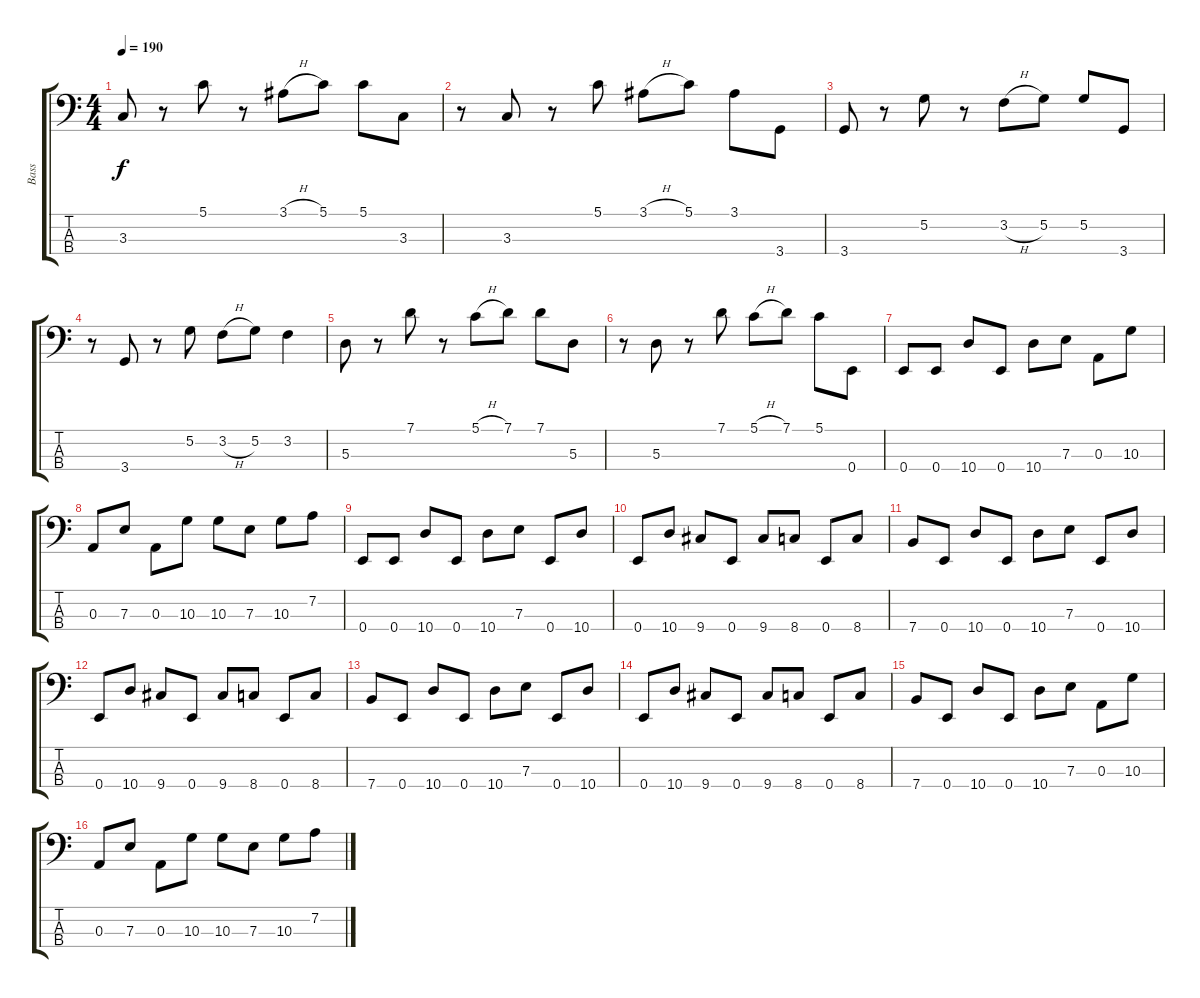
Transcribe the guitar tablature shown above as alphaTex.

\track ("Bass" "Bass") {instrument electricbassfinger}
\staff {score tabs}
\tuning (G2 D2 A1 E1) {hide}
\ts (4 4)
\tempo 190
\clef f4
\ks c
3.3.8{dy f} r.8 5.1.8 r.8 3.1{h}.8 5.1.8 5.1.8 3.3.8 |
r.8 3.3.8 r.8 5.1.8 3.1{h}.8 5.1.8 3.1.8 3.4.8 |
3.4.8 r.8 5.2.8 r.8 3.2{h}.8 5.2.8 5.2.8 3.4.8 |
r.8 3.4.8 r.8 5.2.8 3.2{h}.8 5.2.8 3.2.4 |
5.3.8 r.8 7.1.8 r.8 5.1{h}.8 7.1.8 7.1.8 5.3.8 |
r.8 5.3.8 r.8 7.1.8 5.1{h}.8 7.1.8 5.1.8 0.4.8 |
0.4.8 0.4.8 10.4.8 0.4.8 10.4.8 7.3.8 0.3.8 10.3.8 |
0.3.8 7.3.8 0.3.8 10.3.8 10.3.8 7.3.8 10.3.8 7.2.8 |
0.4.8 0.4.8 10.4.8 0.4.8 10.4.8 7.3.8 0.4.8 10.4.8 |
0.4.8 10.4.8 9.4.8 0.4.8 9.4.8 8.4.8 0.4.8 8.4.8 |
7.4.8 0.4.8 10.4.8 0.4.8 10.4.8 7.3.8 0.4.8 10.4.8 |
0.4.8 10.4.8 9.4.8 0.4.8 9.4.8 8.4.8 0.4.8 8.4.8 |
7.4.8 0.4.8 10.4.8 0.4.8 10.4.8 7.3.8 0.4.8 10.4.8 |
0.4.8 10.4.8 9.4.8 0.4.8 9.4.8 8.4.8 0.4.8 8.4.8 |
7.4.8 0.4.8 10.4.8 0.4.8 10.4.8 7.3.8 0.3.8 10.3.8 |
0.3.8 7.3.8 0.3.8 10.3.8 10.3.8 7.3.8 10.3.8 7.2.8
